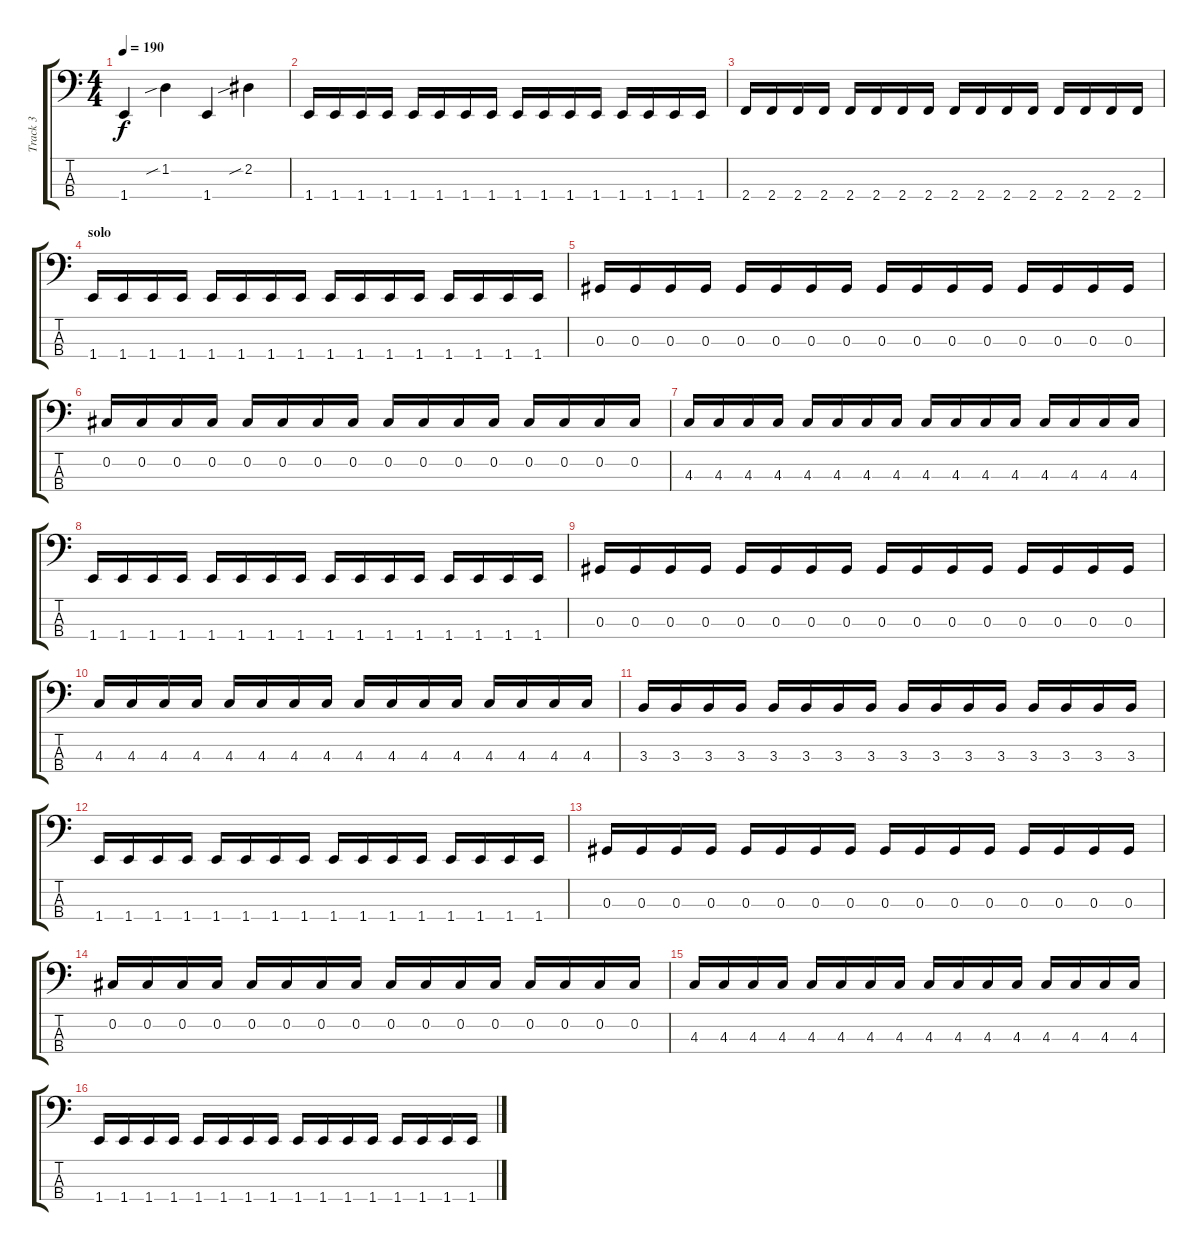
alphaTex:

\track ("Track 3" "Track 3") {instrument electricbasspick}
\staff {score tabs}
\tuning (Gb2 Db2 Ab1 Eb1) {hide}
\ts (4 4)
\tempo 190
\clef f4
\ks c
1.4.4{dy f} 1.2{sib}.4 1.4.4 2.2{sib}.4 |
1.4.16 1.4.16 1.4.16 1.4.16 1.4.16 1.4.16 1.4.16 1.4.16 1.4.16 1.4.16 1.4.16 1.4.16 1.4.16 1.4.16 1.4.16 1.4.16 |
2.4.16 2.4.16 2.4.16 2.4.16 2.4.16 2.4.16 2.4.16 2.4.16 2.4.16 2.4.16 2.4.16 2.4.16 2.4.16 2.4.16 2.4.16 2.4.16 |
\section ("" "solo")
1.4.16 1.4.16 1.4.16 1.4.16 1.4.16 1.4.16 1.4.16 1.4.16 1.4.16 1.4.16 1.4.16 1.4.16 1.4.16 1.4.16 1.4.16 1.4.16 |
0.3.16 0.3.16 0.3.16 0.3.16 0.3.16 0.3.16 0.3.16 0.3.16 0.3.16 0.3.16 0.3.16 0.3.16 0.3.16 0.3.16 0.3.16 0.3.16 |
0.2.16 0.2.16 0.2.16 0.2.16 0.2.16 0.2.16 0.2.16 0.2.16 0.2.16 0.2.16 0.2.16 0.2.16 0.2.16 0.2.16 0.2.16 0.2.16 |
4.3.16 4.3.16 4.3.16 4.3.16 4.3.16 4.3.16 4.3.16 4.3.16 4.3.16 4.3.16 4.3.16 4.3.16 4.3.16 4.3.16 4.3.16 4.3.16 |
1.4.16 1.4.16 1.4.16 1.4.16 1.4.16 1.4.16 1.4.16 1.4.16 1.4.16 1.4.16 1.4.16 1.4.16 1.4.16 1.4.16 1.4.16 1.4.16 |
0.3.16 0.3.16 0.3.16 0.3.16 0.3.16 0.3.16 0.3.16 0.3.16 0.3.16 0.3.16 0.3.16 0.3.16 0.3.16 0.3.16 0.3.16 0.3.16 |
4.3.16 4.3.16 4.3.16 4.3.16 4.3.16 4.3.16 4.3.16 4.3.16 4.3.16 4.3.16 4.3.16 4.3.16 4.3.16 4.3.16 4.3.16 4.3.16 |
3.3.16 3.3.16 3.3.16 3.3.16 3.3.16 3.3.16 3.3.16 3.3.16 3.3.16 3.3.16 3.3.16 3.3.16 3.3.16 3.3.16 3.3.16 3.3.16 |
1.4.16 1.4.16 1.4.16 1.4.16 1.4.16 1.4.16 1.4.16 1.4.16 1.4.16 1.4.16 1.4.16 1.4.16 1.4.16 1.4.16 1.4.16 1.4.16 |
0.3.16 0.3.16 0.3.16 0.3.16 0.3.16 0.3.16 0.3.16 0.3.16 0.3.16 0.3.16 0.3.16 0.3.16 0.3.16 0.3.16 0.3.16 0.3.16 |
0.2.16 0.2.16 0.2.16 0.2.16 0.2.16 0.2.16 0.2.16 0.2.16 0.2.16 0.2.16 0.2.16 0.2.16 0.2.16 0.2.16 0.2.16 0.2.16 |
4.3.16 4.3.16 4.3.16 4.3.16 4.3.16 4.3.16 4.3.16 4.3.16 4.3.16 4.3.16 4.3.16 4.3.16 4.3.16 4.3.16 4.3.16 4.3.16 |
1.4.16 1.4.16 1.4.16 1.4.16 1.4.16 1.4.16 1.4.16 1.4.16 1.4.16 1.4.16 1.4.16 1.4.16 1.4.16 1.4.16 1.4.16 1.4.16
